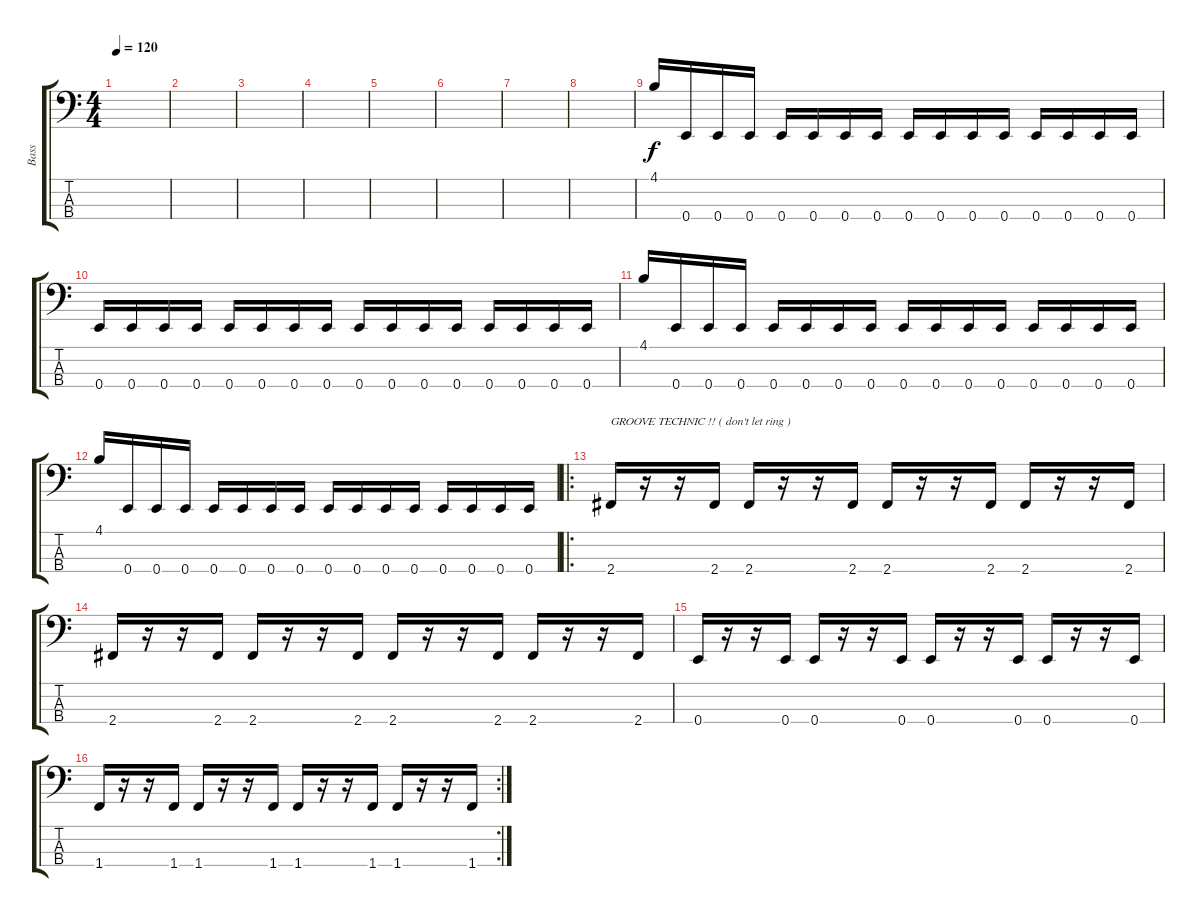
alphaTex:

\track ("Bass" "Bass") {instrument electricbassfinger}
\staff {score tabs}
\tuning (G2 D2 A1 E1) {hide}
\ts (4 4)
\tempo 120
\clef f4
\ks c
|
|
|
|
|
|
|
|
4.1.16 0.4.16 0.4.16 0.4.16 0.4.16 0.4.16 0.4.16 0.4.16 0.4.16 0.4.16 0.4.16 0.4.16 0.4.16 0.4.16 0.4.16 0.4.16 |
0.4.16 0.4.16 0.4.16 0.4.16 0.4.16 0.4.16 0.4.16 0.4.16 0.4.16 0.4.16 0.4.16 0.4.16 0.4.16 0.4.16 0.4.16 0.4.16 |
4.1.16 0.4.16 0.4.16 0.4.16 0.4.16 0.4.16 0.4.16 0.4.16 0.4.16 0.4.16 0.4.16 0.4.16 0.4.16 0.4.16 0.4.16 0.4.16 |
4.1.16 0.4.16 0.4.16 0.4.16 0.4.16 0.4.16 0.4.16 0.4.16 0.4.16 0.4.16 0.4.16 0.4.16 0.4.16 0.4.16 0.4.16 0.4.16 |
\ro
2.4.16{txt "GROOVE TECHNIC !! ( don't let ring )"} r.16 r.16 2.4.16 2.4.16 r.16 r.16 2.4.16 2.4.16 r.16 r.16 2.4.16 2.4.16 r.16 r.16 2.4.16 |
2.4.16 r.16 r.16 2.4.16 2.4.16 r.16 r.16 2.4.16 2.4.16 r.16 r.16 2.4.16 2.4.16 r.16 r.16 2.4.16 |
0.4.16 r.16 r.16 0.4.16 0.4.16 r.16 r.16 0.4.16 0.4.16 r.16 r.16 0.4.16 0.4.16 r.16 r.16 0.4.16 |
\rc 2
1.4.16 r.16 r.16 1.4.16 1.4.16 r.16 r.16 1.4.16 1.4.16 r.16 r.16 1.4.16 1.4.16 r.16 r.16 1.4.16
